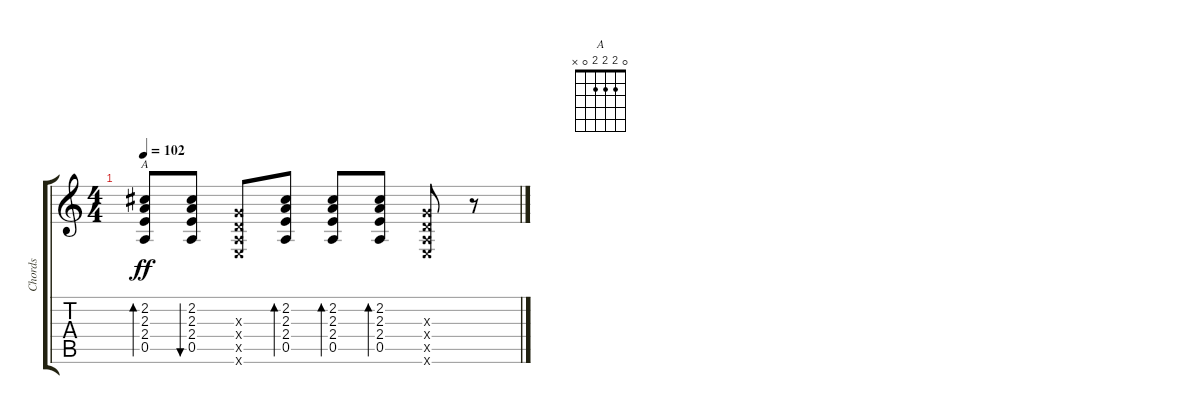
\track ("Chords" "Chords") {instrument acousticguitarsteel}
\staff {score tabs}
\tuning (E4 B3 G3 D3 A2 E2) {hide}
\chord ("A" 0 2 2 2 0 x)
\ts (4 4)
\tempo 102
\clef g2
\ks c
(2.2 2.3 2.4 0.5).8{bd 30 ch "A" dy ff} (2.2 2.3 2.4 0.5).8{bu 30} (0.3{x} 0.4{x} 0.5{x} 0.6{x}).8 (2.2 2.3 2.4 0.5).8{bd 30} (2.2 2.3 2.4 0.5).8{bd 30} (2.2 2.3 2.4 0.5).8{bd 30} (0.3{x} 0.4{x} 0.5{x} 0.6{x}).8 r.8
